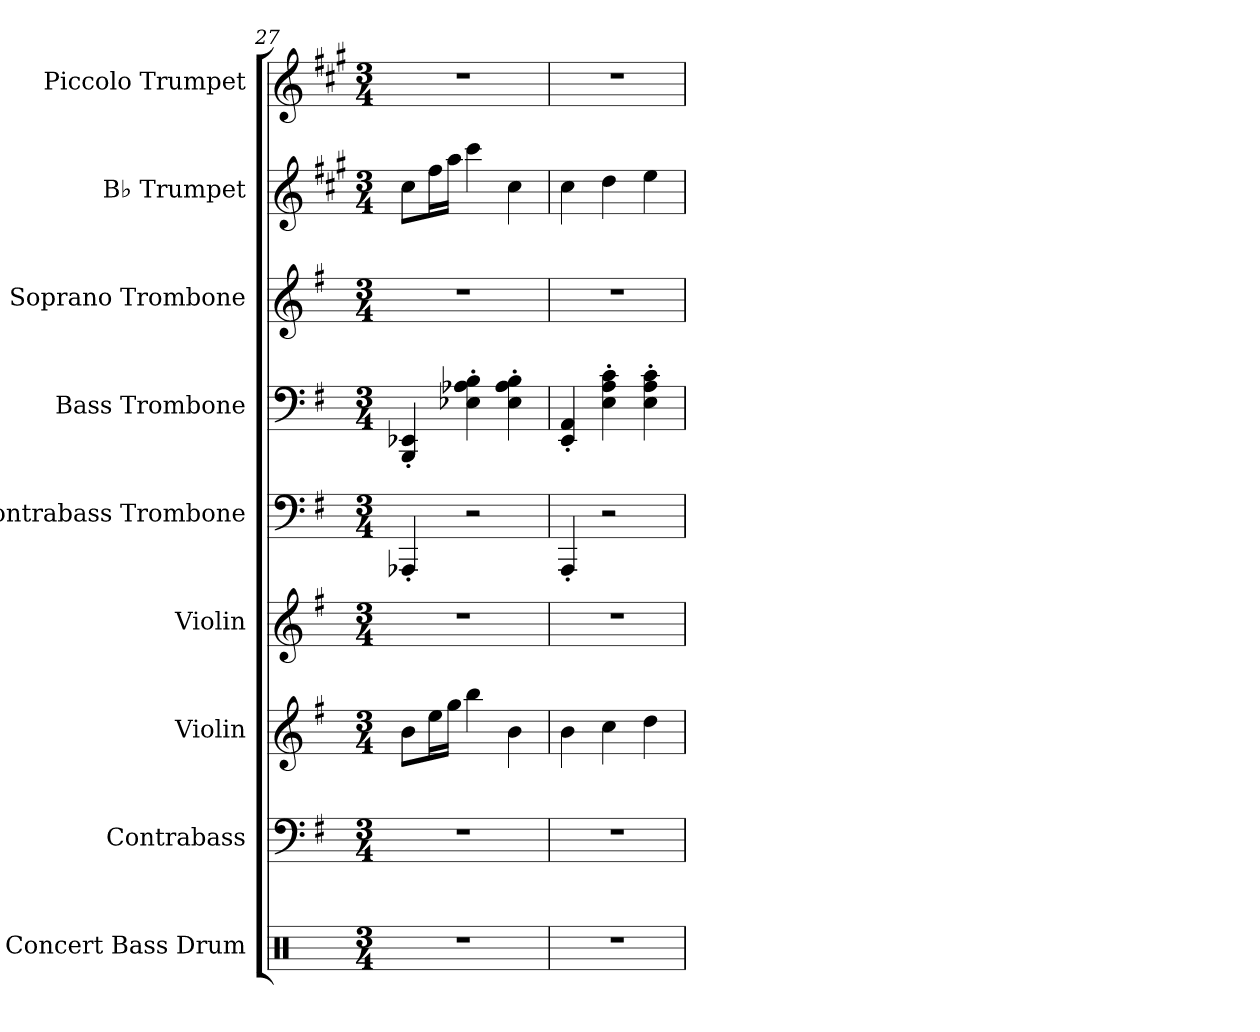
**kern	**kern	**kern	**kern	**kern	**kern	**kern	**kern	**kern
*part9	*part8	*part7	*part6	*part5	*part4	*part3	*part2	*part1
*staff9	*staff8	*staff7	*staff6	*staff5	*staff4	*staff3	*staff2	*staff1
*I"Concert Bass Drum	*I"Contrabass	*I"Violin	*I"Violin	*I"Contrabass Trombone	*I"Bass Trombone	*I"Soprano Trombone	*I"B♭ Trumpet	*I"Piccolo Trumpet
*I'Con. BD	*I'Cb.	*I'Vln.	*I'Vln.	*I'Cb. Tbn.	*I'B. Tbn.	*I'S. Tbn.	*I'B♭ Tpt.	*I'P. Tpt.
!!LO:PB:g=z
*clefX	*clefF4	*clefG2	*clefG2	*clefF4	*clefF4	*clefG2	*clefG2	*clefG2
*	*ITrd7c12	*	*	*	*	*	*ITrd1c2	*ITrd-6c-10
*k[]	*k[f#]	*k[f#]	*k[f#]	*k[f#]	*k[f#]	*k[f#]	*k[f#]	*k[f#]
*M3/4	*M3/4	*M3/4	*M3/4	*M3/4	*M3/4	*M3/4	*M3/4	*M3/4
=27	=27	=27	=27	=27	=27	=27	=27	=27
2.r	2.r	8b\L	2.r	4AAA-X'/	4BBB/' 4EE-X/'	2.r	8b\L	2.r
.	.	16ee\L	.	.	.	.	16ee\L	.
.	.	16gg\JJ	.	.	.	.	16gg\JJ	.
.	.	4bb\	.	2r	4E-X\' 4A-X\' 4B\'	.	4bb\	.
.	.	4b\	.	.	4E-\' 4A-\' 4B\'	.	4b\	.
=28	=28	=28	=28	=28	=28	=28	=28	=28
2.r	2.r	4b\	2.r	4AAA'/	4EE/' 4AA/'	2.r	4b\	2.r
.	.	4cc\	.	2r	4E\' 4A\' 4c\'	.	4cc\	.
.	.	4dd\	.	.	4E\' 4A\' 4c\'	.	4dd\	.
=	=	=	=	=	=	=	=	=
*-	*-	*-	*-	*-	*-	*-	*-	*-
